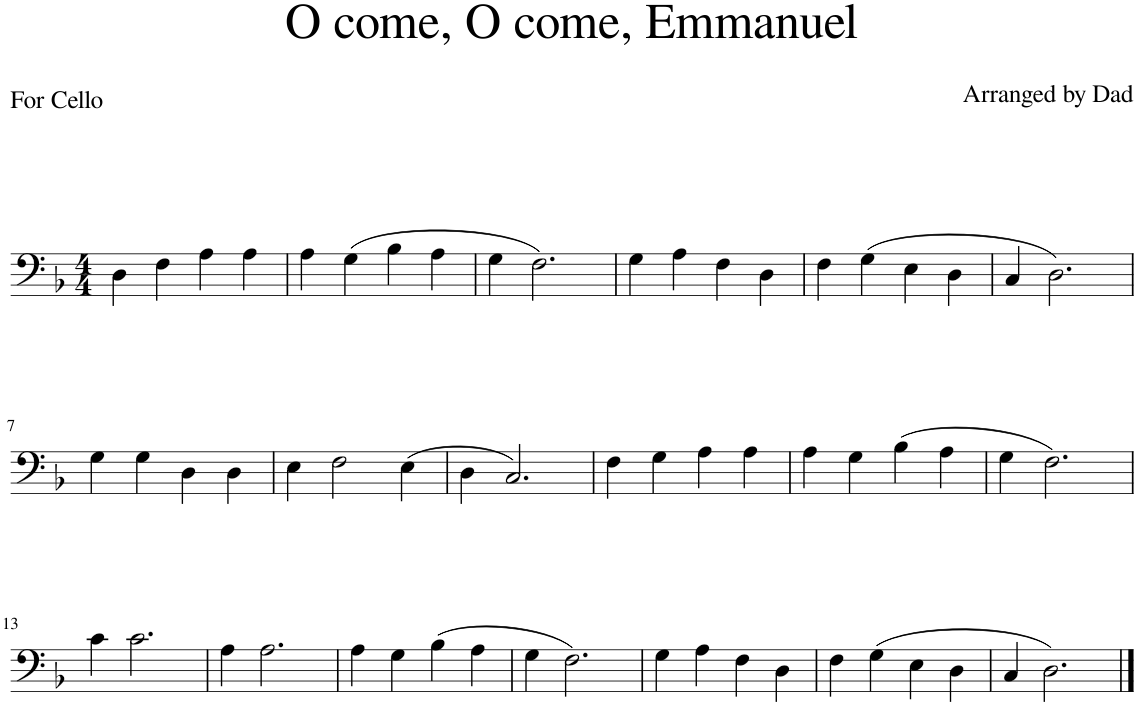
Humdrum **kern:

**kern
*part1
*staff1
*I"Piano
*I'Pno.
*clefF4
*k[b-]
*M4/4
=1
4D\
4F\
4A\
4A\
=2
4A\
(4G\
4B-\
4A\
=3
4G\
2.F\)
=4
4G\
4A\
4F\
4D\
=5
4F\
(4G\
4E\
4D\
=6
4C/
2.D\)
!!LO:LB:g=z
=7
4G\
4G\
4D\
4D\
=8
4E\
2F\
(4E\
=9
4D\
2.C/)
=10
4F\
4G\
4A\
4A\
=11
4A\
4G\
(4B-\
4A\
=12
4G\
2.F\)
!!LO:LB:g=z
=13
4c\
2.c\
=14
4A\
2.A\
=15
4A\
4G\
(4B-\
4A\
=16
4G\
2.F\)
=17
4G\
4A\
4F\
4D\
=18
4F\
(4G\
4E\
4D\
=19
4C/
2.D\)
==
*-
